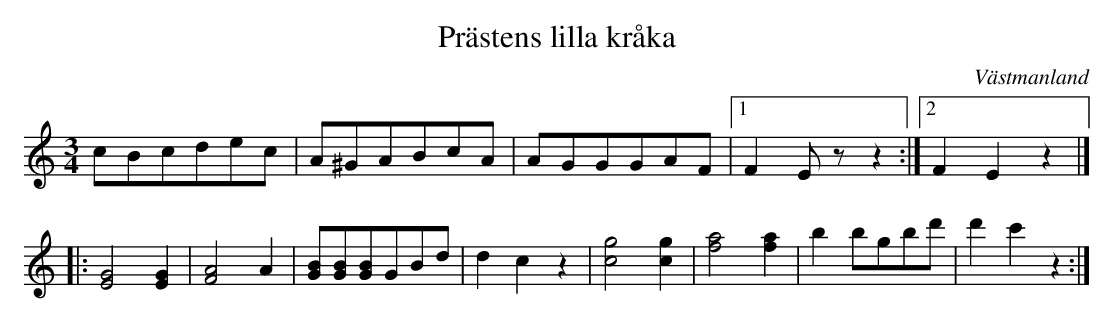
X:1
T:Prästens lilla kråka
O:Västmanland
M:3/4
L:1/8
K:C
cBcdec | A^GABcA | AGGGAF |1 F2Ez z2 :|2 F2E2 z2 |]
|: [GE]4 [GE]2 | [AF]4 A2 | [BG][BG][BG]GBd | d2 c2 z2 | [gc]4 [gc]2 | [af]4 [af]2 | b2 bgbd' | d'2 c'2  z2 :|
